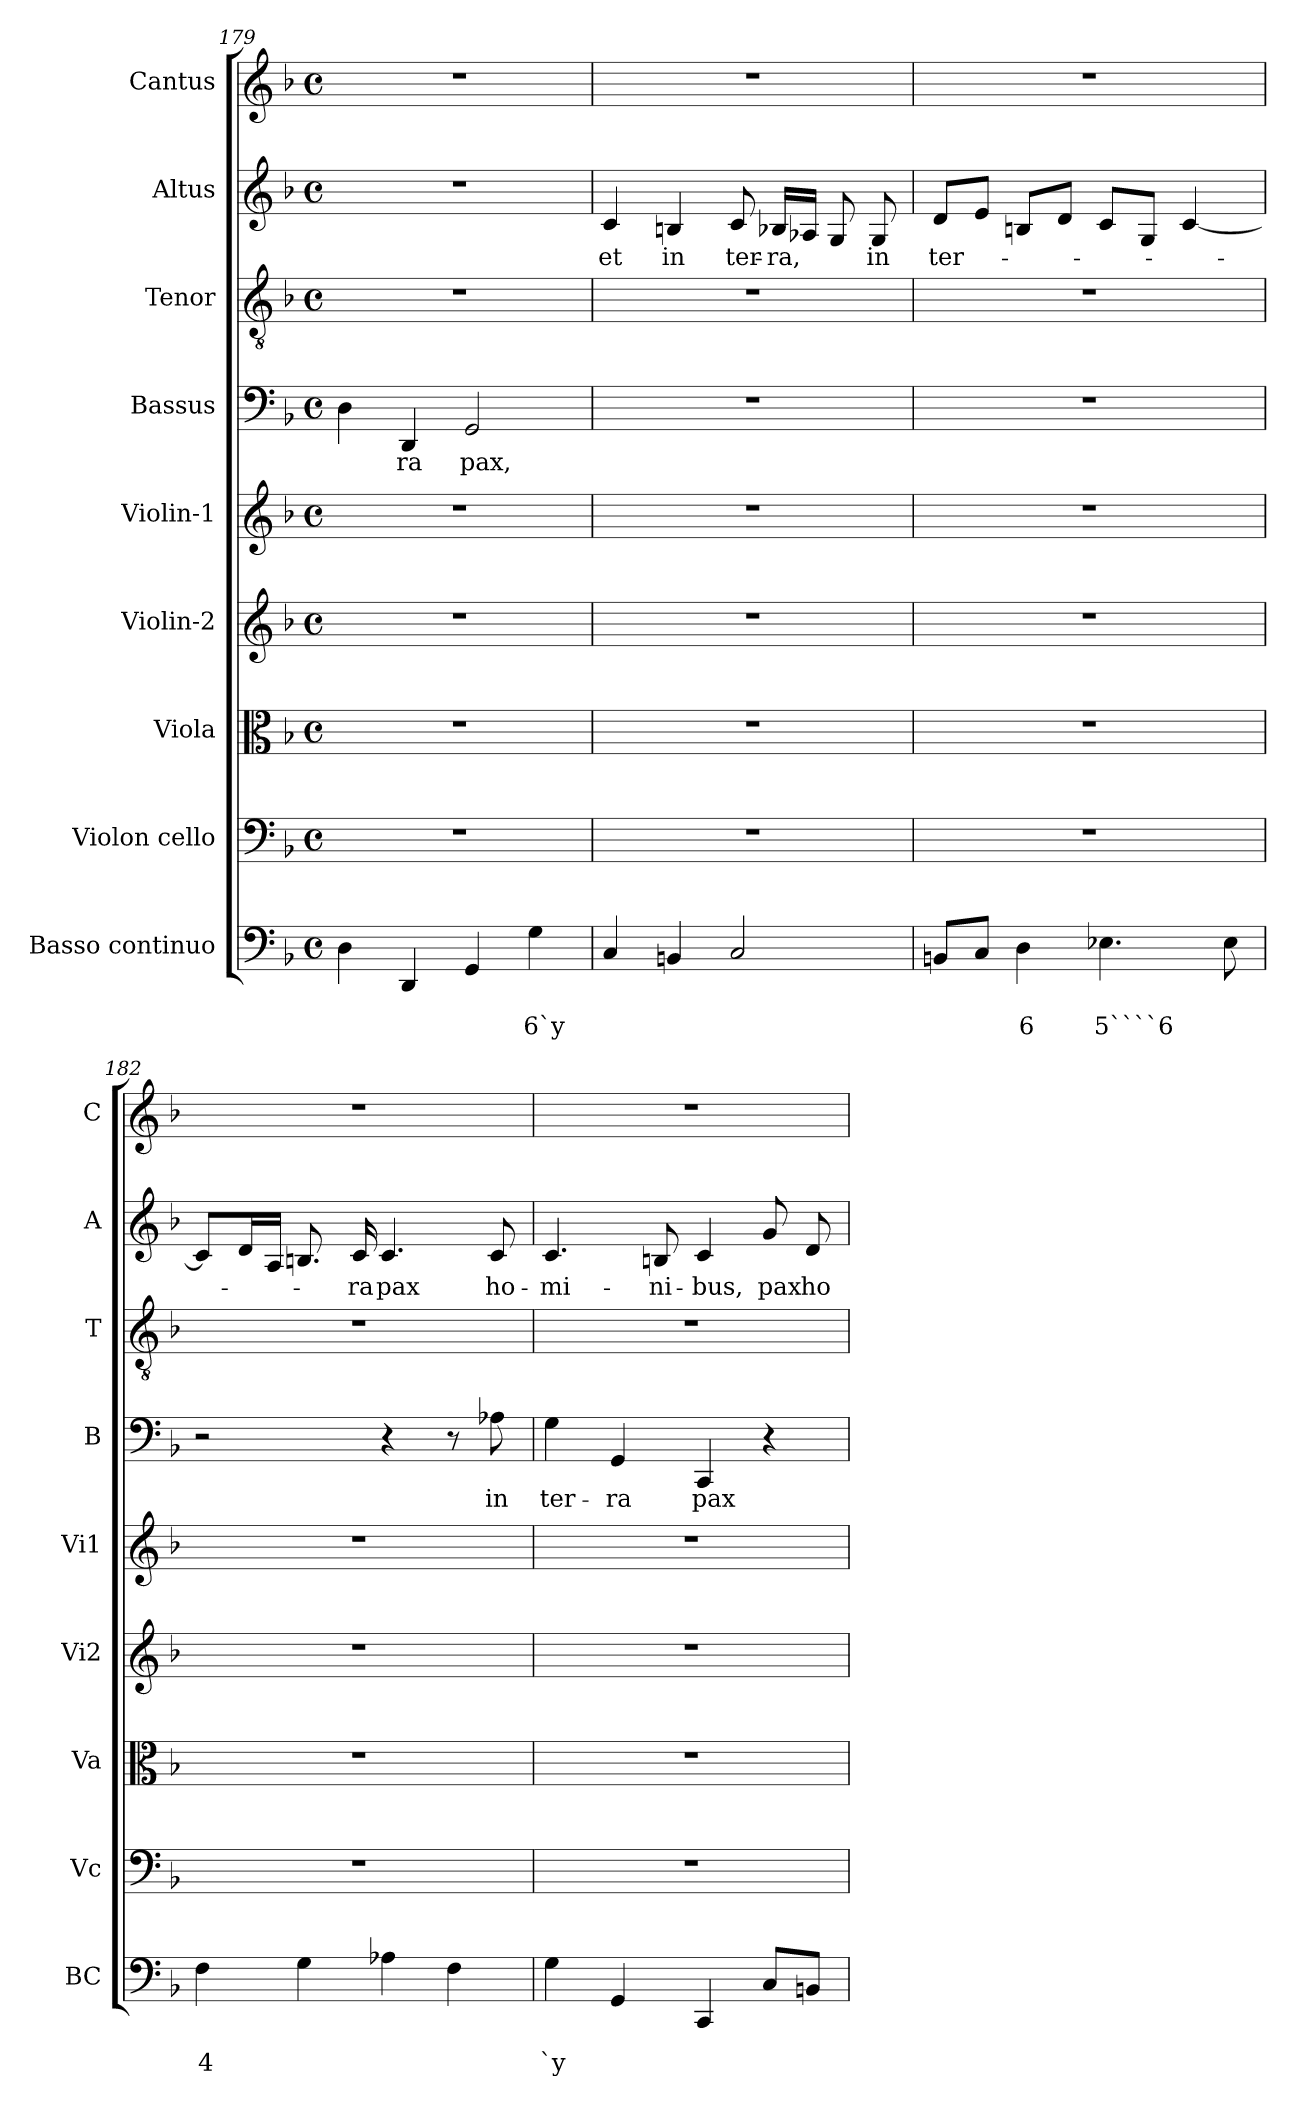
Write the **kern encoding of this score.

**kern	**text	**text	**kern	**kern	**kern	**kern	**kern	**text	**kern	**kern	**text	**kern
*part9	*part9	*part9	*part8	*part7	*part6	*part5	*part4	*part4	*part3	*part2	*part2	*part1
*staff9	*staff9	*staff9	*staff8	*staff7	*staff6	*staff5	*staff4	*staff4	*staff3	*staff2	*staff2	*staff1
*I"Basso continuo	*	*	*I"Violon cello	*I"Viola	*I"Violin-2	*I"Violin-1	*I"Bassus	*	*I"Tenor	*I"Altus	*	*I"Cantus
*I'BC	*	*	*I'Vc	*I'Va	*I'Vi2	*I'Vi1	*I'B	*	*I'T	*I'A	*	*I'C
*clefF4	*	*	*clefF4	*clefC3	*clefG2	*clefG2	*clefF4	*	*clefGv2	*clefG2	*	*clefG2
*k[b-]	*	*	*k[b-]	*k[b-]	*k[b-]	*k[b-]	*k[b-]	*	*k[b-]	*k[b-]	*	*k[b-]
*F:	*	*	*F:	*F:	*F:	*F:	*F:	*	*F:	*F:	*	*F:
*M4/4	*	*	*M4/4	*M4/4	*M4/4	*M4/4	*M4/4	*	*M4/4	*M4/4	*	*M4/4
*met(c)	*	*	*met(c)	*met(c)	*met(c)	*met(c)	*met(c)	*	*met(c)	*met(c)	*	*met(c)
=179	=179	=179	=179	=179	=179	=179	=179	=179	=179	=179	=179	=179
4D\	.	.	1r	1r	1r	1r	4D\	.	1r	1r	.	1r
!	!	!	!	!	!	!	!	!LO:LY:b	!	!	!	!
4DD/	.	.	.	.	.	.	4DD/	-ra	.	.	.	.
!	!	!	!	!	!	!	!	!LO:LY:b	!	!	!	!
4GG/	.	.	.	.	.	.	2GG/	pax,	.	.	.	.
!	!	!LO:LY:b	!	!	!	!	!	!	!	!	!	!
4G\	.	6`y	.	.	.	.	.	.	.	.	.	.
!!LO:PB:g=z
=180	=180	=180	=180	=180	=180	=180	=180	=180	=180	=180	=180	=180
!	!	!	!	!	!	!	!	!	!	!	!LO:LY:b	!
4C/	.	.	1r	1r	1r	1r	1r	.	1r	4c/	et	1r
!	!	!	!	!	!	!	!	!	!	!	!LO:LY:b	!
4BBn/	.	.	.	.	.	.	.	.	.	4Bn/	in	.
!	!	!	!	!	!	!	!	!	!	!	!LO:LY:b	!
2C/	.	.	.	.	.	.	.	.	.	8c/	ter-	.
!	!	!	!	!	!	!	!	!	!	!	!LO:LY:b	!
.	.	.	.	.	.	.	.	.	.	16B-X/LL	-ra,	.
.	.	.	.	.	.	.	.	.	.	16A-X/JJ	.	.
.	.	.	.	.	.	.	.	.	.	8G/	.	.
!	!	!	!	!	!	!	!	!	!	!	!LO:LY:b	!
.	.	.	.	.	.	.	.	.	.	8G/	in	.
=181	=181	=181	=181	=181	=181	=181	=181	=181	=181	=181	=181	=181
!	!	!	!	!	!	!	!	!	!	!	!LO:LY:b	!
8BBn/L	.	.	1r	1r	1r	1r	1r	.	1r	8d/L	ter-	1r
8C/J	.	.	.	.	.	.	.	.	.	8e/J	.	.
!	!	!LO:LY:b	!	!	!	!	!	!	!	!	!	!
4D\	.	6	.	.	.	.	.	.	.	8Bn/L	.	.
.	.	.	.	.	.	.	.	.	.	8d/J	.	.
!	!	!LO:LY:b	!	!	!	!	!	!	!	!	!	!
4.E-X\	.	5````6	.	.	.	.	.	.	.	8c/L	.	.
.	.	.	.	.	.	.	.	.	.	8G/J	.	.
.	.	.	.	.	.	.	.	.	.	[4c/	.	.
8E-\	.	.	.	.	.	.	.	.	.	.	.	.
=182	=182	=182	=182	=182	=182	=182	=182	=182	=182	=182	=182	=182
!	!	!LO:LY:b	!	!	!	!	!	!	!	!	!	!
4F\	.	4	1r	1r	1r	1r	2r	.	1r	8c/L]	.	1r
.	.	.	.	.	.	.	.	.	.	16d/L	.	.
.	.	.	.	.	.	.	.	.	.	16A/JJ	.	.
4G\	.	.	.	.	.	.	.	.	.	8.Bn/	.	.
!	!	!	!	!	!	!	!	!	!	!	!LO:LY:b	!
.	.	.	.	.	.	.	.	.	.	16c/	-ra	.
!	!	!	!	!	!	!	!	!	!	!	!LO:LY:b	!
4A-X\	.	.	.	.	.	.	4r	.	.	4.c/	pax	.
4F\	.	.	.	.	.	.	8r	.	.	.	.	.
!	!	!	!	!	!	!	!	!LO:LY:b	!	!	!LO:LY:b	!
.	.	.	.	.	.	.	8A-X\	in	.	8c/	ho-	.
=183	=183	=183	=183	=183	=183	=183	=183	=183	=183	=183	=183	=183
!	!	!LO:LY:b	!	!	!	!	!	!LO:LY:b	!	!	!LO:LY:b	!
4G\	.	`y	1r	1r	1r	1r	4G\	ter-	1r	4.c/	-mi-	1r
!	!	!	!	!	!	!	!	!LO:LY:b	!	!	!	!
4GG/	.	.	.	.	.	.	4GG/	-ra	.	.	.	.
!	!	!	!	!	!	!	!	!	!	!	!LO:LY:b	!
.	.	.	.	.	.	.	.	.	.	8Bn/	-ni-	.
!	!	!	!	!	!	!	!	!LO:LY:b	!	!	!LO:LY:b	!
4CC/	.	.	.	.	.	.	4CC/	pax	.	4c/	-bus,	.
!	!	!	!	!	!	!	!	!	!	!	!LO:LY:b	!
8C/L	.	.	.	.	.	.	4r	.	.	8g/	pax	.
!	!	!	!	!	!	!	!	!	!	!	!LO:LY:b	!
8BBn/J	.	.	.	.	.	.	.	.	.	8d/	ho-	.
=	=	=	=	=	=	=	=	=	=	=	=	=
*-	*-	*-	*-	*-	*-	*-	*-	*-	*-	*-	*-	*-
